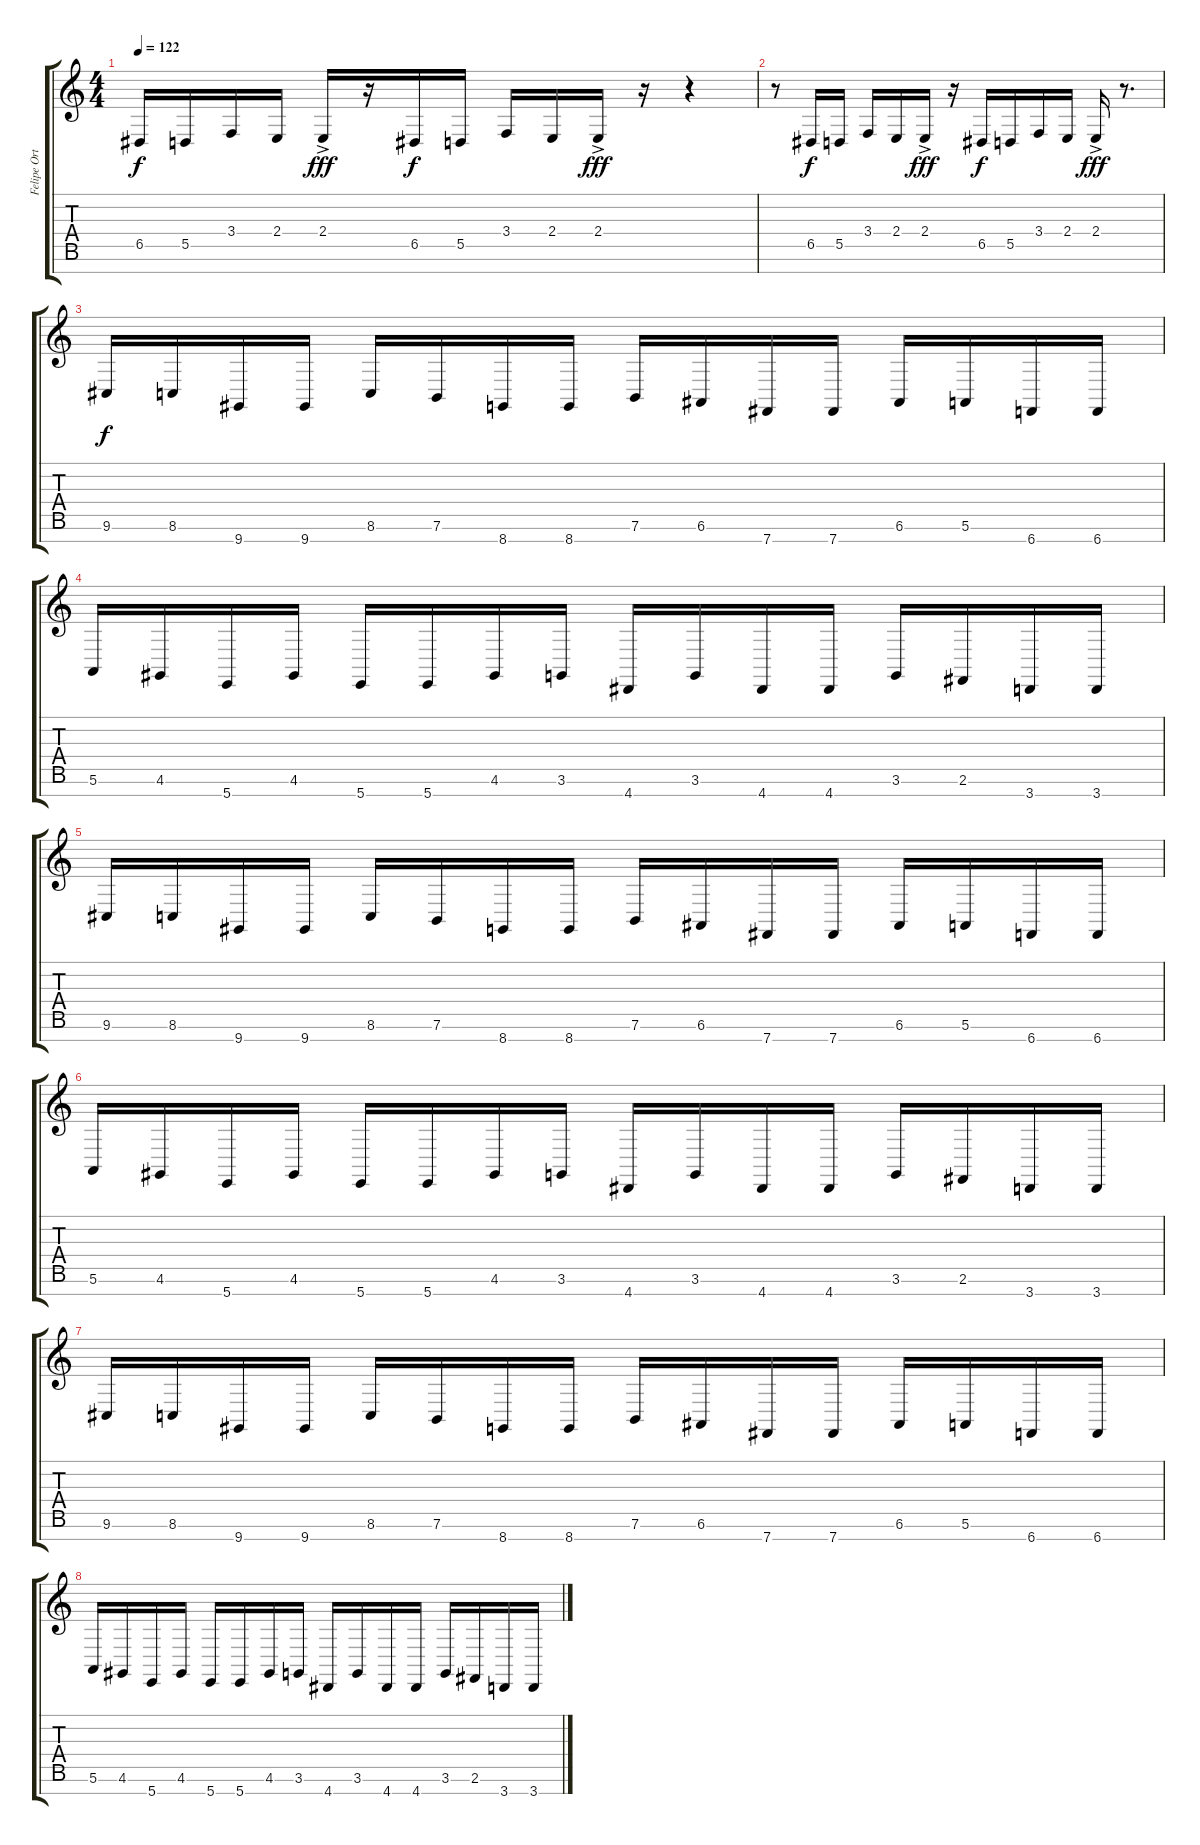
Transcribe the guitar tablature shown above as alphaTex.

\track ("Felipe Ortiz" "Felipe Ort") {instrument lead2sawtooth}
\staff {score tabs}
\tuning (E4 B3 G3 D3 A2 E2 B1) {hide}
\ts (4 4)
\tempo 122
\clef g2
\ks c
6.5.16{dy f instrument lead2sawtooth} 5.5.16 3.4.16 2.4.16 2.4{ac}.16{dy fff} r.16 6.5.16{dy f} 5.5.16 3.4.16 2.4.16 2.4{ac}.16{dy fff} r.16 r.4 |
r.8 6.5.16{dy f} 5.5.16 3.4.16 2.4.16 2.4{ac}.16{dy fff} r.16 6.5.16{dy f} 5.5.16 3.4.16 2.4.16 2.4{ac}.16{dy fff} r.8{d} |
9.6.16{dy f} 8.6.16 9.7.16 9.7.16 8.6.16 7.6.16 8.7.16 8.7.16 7.6.16 6.6.16 7.7.16 7.7.16 6.6.16 5.6.16 6.7.16 6.7.16 |
5.6.16 4.6.16 5.7.16 4.6.16 5.7.16 5.7.16 4.6.16 3.6.16 4.7.16 3.6.16 4.7.16 4.7.16 3.6.16 2.6.16 3.7.16 3.7.16 |
9.6.16 8.6.16 9.7.16 9.7.16 8.6.16 7.6.16 8.7.16 8.7.16 7.6.16 6.6.16 7.7.16 7.7.16 6.6.16 5.6.16 6.7.16 6.7.16 |
5.6.16 4.6.16 5.7.16 4.6.16 5.7.16 5.7.16 4.6.16 3.6.16 4.7.16 3.6.16 4.7.16 4.7.16 3.6.16 2.6.16 3.7.16 3.7.16 |
9.6.16 8.6.16 9.7.16 9.7.16 8.6.16 7.6.16 8.7.16 8.7.16 7.6.16 6.6.16 7.7.16 7.7.16 6.6.16 5.6.16 6.7.16 6.7.16 |
5.6.16 4.6.16 5.7.16 4.6.16 5.7.16 5.7.16 4.6.16 3.6.16 4.7.16 3.6.16 4.7.16 4.7.16 3.6.16 2.6.16 3.7.16 3.7.16
